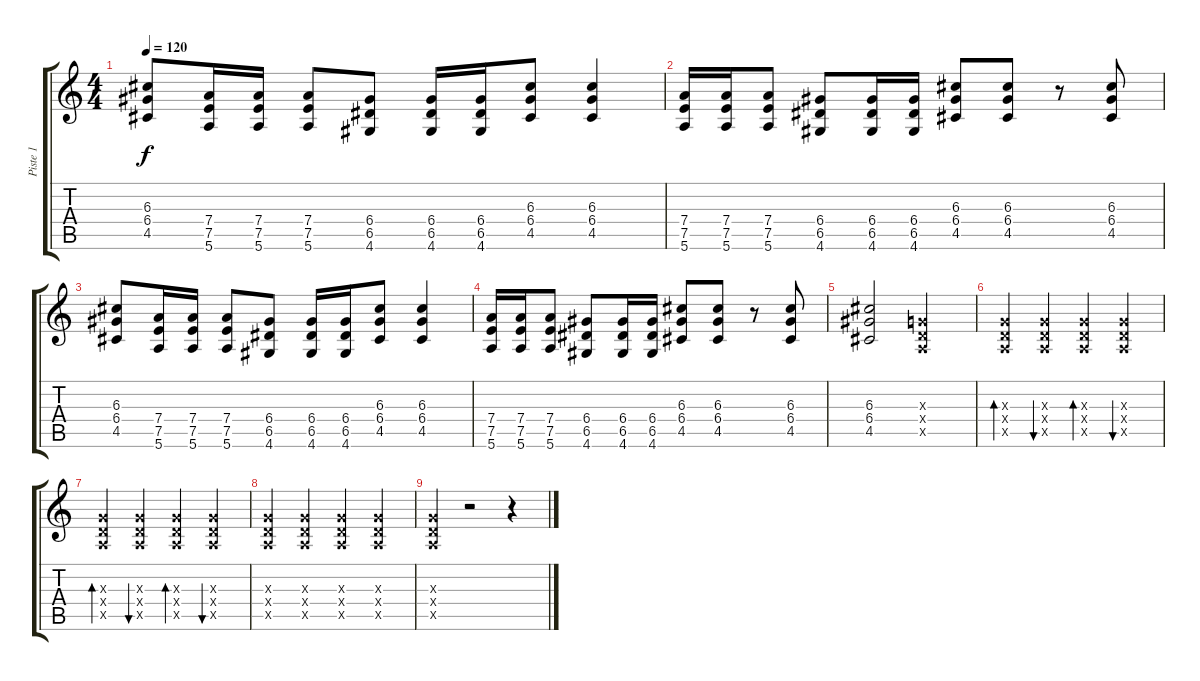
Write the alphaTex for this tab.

\track ("Piste 1" "Piste 1") {instrument distortionguitar}
\staff {score tabs}
\tuning (E4 B3 G3 D3 A2 E2) {hide}
\ts (4 4)
\tempo 120
\clef g2
\ks c
(6.3 6.4 4.5).8{dy f} (7.4 7.5 5.6).16 (7.4 7.5 5.6).16 (7.4 7.5 5.6).8 (6.4 6.5 4.6).8 (6.4 6.5 4.6).16 (6.4 6.5 4.6).16 (6.3 6.4 4.5).8 (6.3 6.4 4.5).4 |
(7.4 7.5 5.6).16 (7.4 7.5 5.6).16 (7.4 7.5 5.6).8 (6.4 6.5 4.6).8 (6.4 6.5 4.6).16 (6.4 6.5 4.6).16 (6.3 6.4 4.5).8 (6.3 6.4 4.5).8 r.8 (6.3 6.4 4.5).8 |
(6.3 6.4 4.5).8 (7.4 7.5 5.6).16 (7.4 7.5 5.6).16 (7.4 7.5 5.6).8 (6.4 6.5 4.6).8 (6.4 6.5 4.6).16 (6.4 6.5 4.6).16 (6.3 6.4 4.5).8 (6.3 6.4 4.5).4 |
(7.4 7.5 5.6).16 (7.4 7.5 5.6).16 (7.4 7.5 5.6).8 (6.4 6.5 4.6).8 (6.4 6.5 4.6).16 (6.4 6.5 4.6).16 (6.3 6.4 4.5).8 (6.3 6.4 4.5).8 r.8 (6.3 6.4 4.5).8 |
(6.3 6.4 4.5).2 (0.3{x} 0.4{x} 0.5{x}).2 |
(0.3{x} 0.4{x} 0.5{x}).4{bd 60} (0.3{x} 0.4{x} 0.5{x}).4{bu 60} (0.3{x} 0.4{x} 0.5{x}).4{bd 60} (0.3{x} 0.4{x} 0.5{x}).4{bu 60} |
(0.3{x} 0.4{x} 0.5{x}).4{bd 60} (0.3{x} 0.4{x} 0.5{x}).4{bu 60} (0.3{x} 0.4{x} 0.5{x}).4{bd 60} (0.3{x} 0.4{x} 0.5{x}).4{bu 60} |
(0.3{x} 0.4{x} 0.5{x}).4 (0.3{x} 0.4{x} 0.5{x}).4 (0.3{x} 0.4{x} 0.5{x}).4 (0.3{x} 0.4{x} 0.5{x}).4 |
(0.3{x} 0.4{x} 0.5{x}).4 r.2 r.4
